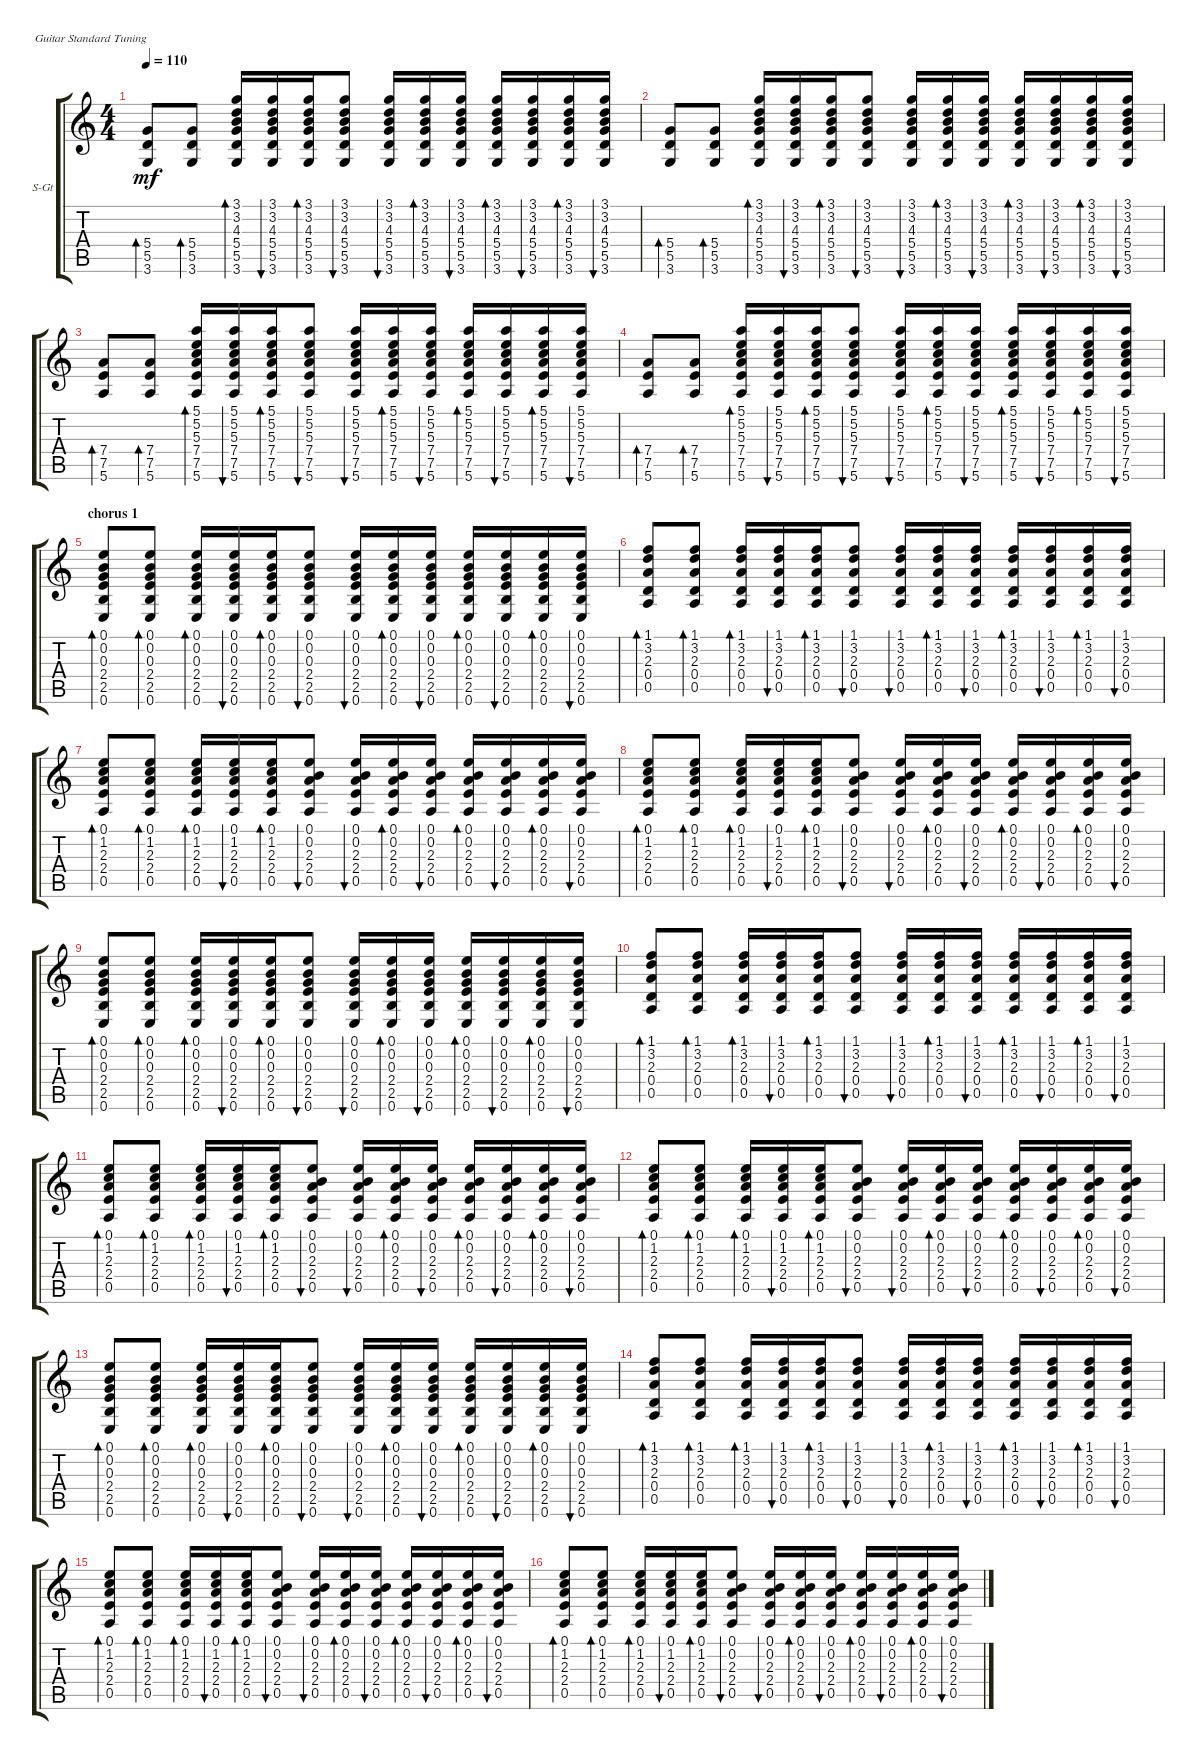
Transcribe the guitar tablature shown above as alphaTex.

\defaultSystemsLayout 4
\bracketExtendMode groupsimilarinstruments
\firstSystemTrackNameOrientation horizontal
\otherSystemsTrackNameOrientation horizontal
\track ("Steel Guitar" "S-Gt") {instrument acousticguitarsteel}
\staff {score tabs}
\tuning (E4 B3 G3 D3 A2 E2)
\ts (4 4)
\tempo 110
\clef g2
\ks aminor
(3.6 5.5 5.4).8{bd 30 dy mf} (3.6 5.5 5.4).8{bd 30} (3.6 5.5 5.4 4.3 3.2 3.1).16{bd 30} (3.6 5.5 5.4 4.3 3.2 3.1).16{bu 30} (3.6 5.5 5.4 4.3 3.2 3.1).16{bd 30} (3.6 5.5 5.4 4.3 3.2 3.1).8{bu 30} (3.6 5.5 5.4 4.3 3.2 3.1).16{bu 30} (3.6 5.5 5.4 4.3 3.2 3.1).16{bd 30} (3.6 5.5 5.4 4.3 3.2 3.1).16{bu 30} (3.6 5.5 5.4 4.3 3.2 3.1).16{bd 30} (3.6 5.5 5.4 4.3 3.2 3.1).16{bu 30} (3.6 5.5 5.4 4.3 3.2 3.1).16{bd 30} (3.6 5.5 5.4 4.3 3.2 3.1).16{bu 30} |
(3.6 5.5 5.4).8{bd 30} (3.6 5.5 5.4).8{bd 30} (3.6 5.5 5.4 4.3 3.2 3.1).16{bd 30} (3.6 5.5 5.4 4.3 3.2 3.1).16{bu 30} (3.6 5.5 5.4 4.3 3.2 3.1).16{bd 30} (3.6 5.5 5.4 4.3 3.2 3.1).8{bu 30} (3.6 5.5 5.4 4.3 3.2 3.1).16{bu 30} (3.6 5.5 5.4 4.3 3.2 3.1).16{bd 30} (3.6 5.5 5.4 4.3 3.2 3.1).16{bu 30} (3.6 5.5 5.4 4.3 3.2 3.1).16{bd 30} (3.6 5.5 5.4 4.3 3.2 3.1).16{bu 30} (3.6 5.5 5.4 4.3 3.2 3.1).16{bd 30} (3.6 5.5 5.4 4.3 3.2 3.1).16{bu 30} |
(5.6 7.5 7.4).8{bd 30} (5.6 7.5 7.4).8{bd 30} (5.6 7.5 7.4 5.3 5.2 5.1).16{bd 30} (5.6 7.5 7.4 5.3 5.2 5.1).16{bu 30} (5.6 7.5 7.4 5.3 5.2 5.1).16{bd 30} (5.6 7.5 7.4 5.3 5.2 5.1).8{bu 30} (5.6 7.5 7.4 5.3 5.2 5.1).16{bu 30} (5.6 7.5 7.4 5.3 5.2 5.1).16{bd 30} (5.6 7.5 7.4 5.3 5.2 5.1).16{bu 30} (5.6 7.5 7.4 5.3 5.2 5.1).16{bd 30} (5.6 7.5 7.4 5.3 5.2 5.1).16{bu 30} (5.6 7.5 7.4 5.3 5.2 5.1).16{bd 30} (5.6 7.5 7.4 5.3 5.2 5.1).16{bu 30} |
(5.6 7.5 7.4).8{bd 30} (5.6 7.5 7.4).8{bd 30} (5.6 7.5 7.4 5.3 5.2 5.1).16{bd 30} (5.6 7.5 7.4 5.3 5.2 5.1).16{bu 30} (5.6 7.5 7.4 5.3 5.2 5.1).16{bd 30} (5.6 7.5 7.4 5.3 5.2 5.1).8{bu 30} (5.6 7.5 7.4 5.3 5.2 5.1).16{bu 30} (5.6 7.5 7.4 5.3 5.2 5.1).16{bd 30} (5.6 7.5 7.4 5.3 5.2 5.1).16{bu 30} (5.6 7.5 7.4 5.3 5.2 5.1).16{bd 30} (5.6 7.5 7.4 5.3 5.2 5.1).16{bu 30} (5.6 7.5 7.4 5.3 5.2 5.1).16{bd 30} (5.6 7.5 7.4 5.3 5.2 5.1).16{bu 30} |
\section ("" "chorus 1")
(0.6 2.5 2.4 0.3 0.2 0.1).8{bd 30} (0.6 2.5 2.4 0.3 0.2 0.1).8{bd 30} (0.6 2.5 2.4 0.3 0.2 0.1).16{bd 30} (0.6 2.5 2.4 0.3 0.2 0.1).16{bu 30} (0.6 2.5 2.4 0.3 0.2 0.1).16{bd 30} (0.6 2.5 2.4 0.3 0.2 0.1).8{bu 30} (0.6 2.5 2.4 0.3 0.2 0.1).16{bu 30} (0.6 2.5 2.4 0.3 0.2 0.1).16{bd 30} (0.6 2.5 2.4 0.3 0.2 0.1).16{bu 30} (0.6 2.5 2.4 0.3 0.2 0.1).16{bd 30} (0.6 2.5 2.4 0.3 0.2 0.1).16{bu 30} (0.6 2.5 2.4 0.3 0.2 0.1).16{bd 30} (0.6 2.5 2.4 0.3 0.2 0.1).16{bu 30} |
(0.5 0.4 2.3 3.2 1.1).8{bd 30} (0.5 0.4 2.3 3.2 1.1).8{bd 30} (0.5 0.4 2.3 3.2 1.1).16{bd 30} (0.5 0.4 2.3 3.2 1.1).16{bu 30} (0.5 0.4 2.3 3.2 1.1).16{bd 30} (0.5 0.4 2.3 3.2 1.1).8{bu 30} (0.5 0.4 2.3 3.2 1.1).16{bu 30} (0.5 0.4 2.3 3.2 1.1).16{bd 30} (0.5 0.4 2.3 3.2 1.1).16{bu 30} (0.5 0.4 2.3 3.2 1.1).16{bd 30} (0.5 0.4 2.3 3.2 1.1).16{bu 30} (0.5 0.4 2.3 3.2 1.1).16{bd 30} (0.5 0.4 2.3 3.2 1.1).16{bu 30} |
(0.5 2.4 2.3 1.2 0.1).8{bd 30} (0.5 2.4 2.3 1.2 0.1).8{bd 30} (0.5 2.4 2.3 1.2 0.1).16{bd 30} (0.5 2.4 2.3 1.2 0.1).16{bu 30} (0.5 2.4 2.3 1.2 0.1).16{bd 30} (0.5 2.4 2.3 0.2 0.1).8{bu 30} (0.5 2.4 2.3 0.2 0.1).16{bu 30} (0.5 2.4 2.3 0.2 0.1).16{bd 30} (0.5 2.4 2.3 0.2 0.1).16{bu 30} (0.5 2.4 2.3 0.2 0.1).16{bd 30} (0.5 2.4 2.3 0.2 0.1).16{bu 30} (0.5 2.4 2.3 0.2 0.1).16{bd 30} (0.5 2.4 2.3 0.2 0.1).16{bu 30} |
(0.5 2.4 2.3 1.2 0.1).8{bd 30} (0.5 2.4 2.3 1.2 0.1).8{bd 30} (0.5 2.4 2.3 1.2 0.1).16{bd 30} (0.5 2.4 2.3 1.2 0.1).16{bu 30} (0.5 2.4 2.3 1.2 0.1).16{bd 30} (0.5 2.4 2.3 0.2 0.1).8{bu 30} (0.5 2.4 2.3 0.2 0.1).16{bu 30} (0.5 2.4 2.3 0.2 0.1).16{bd 30} (0.5 2.4 2.3 0.2 0.1).16{bu 30} (0.5 2.4 2.3 0.2 0.1).16{bd 30} (0.5 2.4 2.3 0.2 0.1).16{bu 30} (0.5 2.4 2.3 0.2 0.1).16{bd 30} (0.5 2.4 2.3 0.2 0.1).16{bu 30} |
(0.6 2.5 2.4 0.3 0.2 0.1).8{bd 30} (0.6 2.5 2.4 0.3 0.2 0.1).8{bd 30} (0.6 2.5 2.4 0.3 0.2 0.1).16{bd 30} (0.6 2.5 2.4 0.3 0.2 0.1).16{bu 30} (0.6 2.5 2.4 0.3 0.2 0.1).16{bd 30} (0.6 2.5 2.4 0.3 0.2 0.1).8{bu 30} (0.6 2.5 2.4 0.3 0.2 0.1).16{bu 30} (0.6 2.5 2.4 0.3 0.2 0.1).16{bd 30} (0.6 2.5 2.4 0.3 0.2 0.1).16{bu 30} (0.6 2.5 2.4 0.3 0.2 0.1).16{bd 30} (0.6 2.5 2.4 0.3 0.2 0.1).16{bu 30} (0.6 2.5 2.4 0.3 0.2 0.1).16{bd 30} (0.6 2.5 2.4 0.3 0.2 0.1).16{bu 30} |
(0.5 0.4 2.3 3.2 1.1).8{bd 30} (0.5 0.4 2.3 3.2 1.1).8{bd 30} (0.5 0.4 2.3 3.2 1.1).16{bd 30} (0.5 0.4 2.3 3.2 1.1).16{bu 30} (0.5 0.4 2.3 3.2 1.1).16{bd 30} (0.5 0.4 2.3 3.2 1.1).8{bu 30} (0.5 0.4 2.3 3.2 1.1).16{bu 30} (0.5 0.4 2.3 3.2 1.1).16{bd 30} (0.5 0.4 2.3 3.2 1.1).16{bu 30} (0.5 0.4 2.3 3.2 1.1).16{bd 30} (0.5 0.4 2.3 3.2 1.1).16{bu 30} (0.5 0.4 2.3 3.2 1.1).16{bd 30} (0.5 0.4 2.3 3.2 1.1).16{bu 30} |
(0.5 2.4 2.3 1.2 0.1).8{bd 30} (0.5 2.4 2.3 1.2 0.1).8{bd 30} (0.5 2.4 2.3 1.2 0.1).16{bd 30} (0.5 2.4 2.3 1.2 0.1).16{bu 30} (0.5 2.4 2.3 1.2 0.1).16{bd 30} (0.5 2.4 2.3 0.2 0.1).8{bu 30} (0.5 2.4 2.3 0.2 0.1).16{bu 30} (0.5 2.4 2.3 0.2 0.1).16{bd 30} (0.5 2.4 2.3 0.2 0.1).16{bu 30} (0.5 2.4 2.3 0.2 0.1).16{bd 30} (0.5 2.4 2.3 0.2 0.1).16{bu 30} (0.5 2.4 2.3 0.2 0.1).16{bd 30} (0.5 2.4 2.3 0.2 0.1).16{bu 30} |
(0.5 2.4 2.3 1.2 0.1).8{bd 30} (0.5 2.4 2.3 1.2 0.1).8{bd 30} (0.5 2.4 2.3 1.2 0.1).16{bd 30} (0.5 2.4 2.3 1.2 0.1).16{bu 30} (0.5 2.4 2.3 1.2 0.1).16{bd 30} (0.5 2.4 2.3 0.2 0.1).8{bu 30} (0.5 2.4 2.3 0.2 0.1).16{bu 30} (0.5 2.4 2.3 0.2 0.1).16{bd 30} (0.5 2.4 2.3 0.2 0.1).16{bu 30} (0.5 2.4 2.3 0.2 0.1).16{bd 30} (0.5 2.4 2.3 0.2 0.1).16{bu 30} (0.5 2.4 2.3 0.2 0.1).16{bd 30} (0.5 2.4 2.3 0.2 0.1).16{bu 30} |
(0.6 2.5 2.4 0.3 0.2 0.1).8{bd 30} (0.6 2.5 2.4 0.3 0.2 0.1).8{bd 30} (0.6 2.5 2.4 0.3 0.2 0.1).16{bd 30} (0.6 2.5 2.4 0.3 0.2 0.1).16{bu 30} (0.6 2.5 2.4 0.3 0.2 0.1).16{bd 30} (0.6 2.5 2.4 0.3 0.2 0.1).8{bu 30} (0.6 2.5 2.4 0.3 0.2 0.1).16{bu 30} (0.6 2.5 2.4 0.3 0.2 0.1).16{bd 30} (0.6 2.5 2.4 0.3 0.2 0.1).16{bu 30} (0.6 2.5 2.4 0.3 0.2 0.1).16{bd 30} (0.6 2.5 2.4 0.3 0.2 0.1).16{bu 30} (0.6 2.5 2.4 0.3 0.2 0.1).16{bd 30} (0.6 2.5 2.4 0.3 0.2 0.1).16{bu 30} |
(0.5 0.4 2.3 3.2 1.1).8{bd 30} (0.5 0.4 2.3 3.2 1.1).8{bd 30} (0.5 0.4 2.3 3.2 1.1).16{bd 30} (0.5 0.4 2.3 3.2 1.1).16{bu 30} (0.5 0.4 2.3 3.2 1.1).16{bd 30} (0.5 0.4 2.3 3.2 1.1).8{bu 30} (0.5 0.4 2.3 3.2 1.1).16{bu 30} (0.5 0.4 2.3 3.2 1.1).16{bd 30} (0.5 0.4 2.3 3.2 1.1).16{bu 30} (0.5 0.4 2.3 3.2 1.1).16{bd 30} (0.5 0.4 2.3 3.2 1.1).16{bu 30} (0.5 0.4 2.3 3.2 1.1).16{bd 30} (0.5 0.4 2.3 3.2 1.1).16{bu 30} |
(0.5 2.4 2.3 1.2 0.1).8{bd 30} (0.5 2.4 2.3 1.2 0.1).8{bd 30} (0.5 2.4 2.3 1.2 0.1).16{bd 30} (0.5 2.4 2.3 1.2 0.1).16{bu 30} (0.5 2.4 2.3 1.2 0.1).16{bd 30} (0.5 2.4 2.3 0.2 0.1).8{bu 30} (0.5 2.4 2.3 0.2 0.1).16{bu 30} (0.5 2.4 2.3 0.2 0.1).16{bd 30} (0.5 2.4 2.3 0.2 0.1).16{bu 30} (0.5 2.4 2.3 0.2 0.1).16{bd 30} (0.5 2.4 2.3 0.2 0.1).16{bu 30} (0.5 2.4 2.3 0.2 0.1).16{bd 30} (0.5 2.4 2.3 0.2 0.1).16{bu 30} |
(0.5 2.4 2.3 1.2 0.1).8{bd 30} (0.5 2.4 2.3 1.2 0.1).8{bd 30} (0.5 2.4 2.3 1.2 0.1).16{bd 30} (0.5 2.4 2.3 1.2 0.1).16{bu 30} (0.5 2.4 2.3 1.2 0.1).16{bd 30} (0.5 2.4 2.3 0.2 0.1).8{bu 30} (0.5 2.4 2.3 0.2 0.1).16{bu 30} (0.5 2.4 2.3 0.2 0.1).16{bd 30} (0.5 2.4 2.3 0.2 0.1).16{bu 30} (0.5 2.4 2.3 0.2 0.1).16{bd 30} (0.5 2.4 2.3 0.2 0.1).16{bu 30} (0.5 2.4 2.3 0.2 0.1).16{bd 30} (0.5 2.4 2.3 0.2 0.1).16{bu 30}
